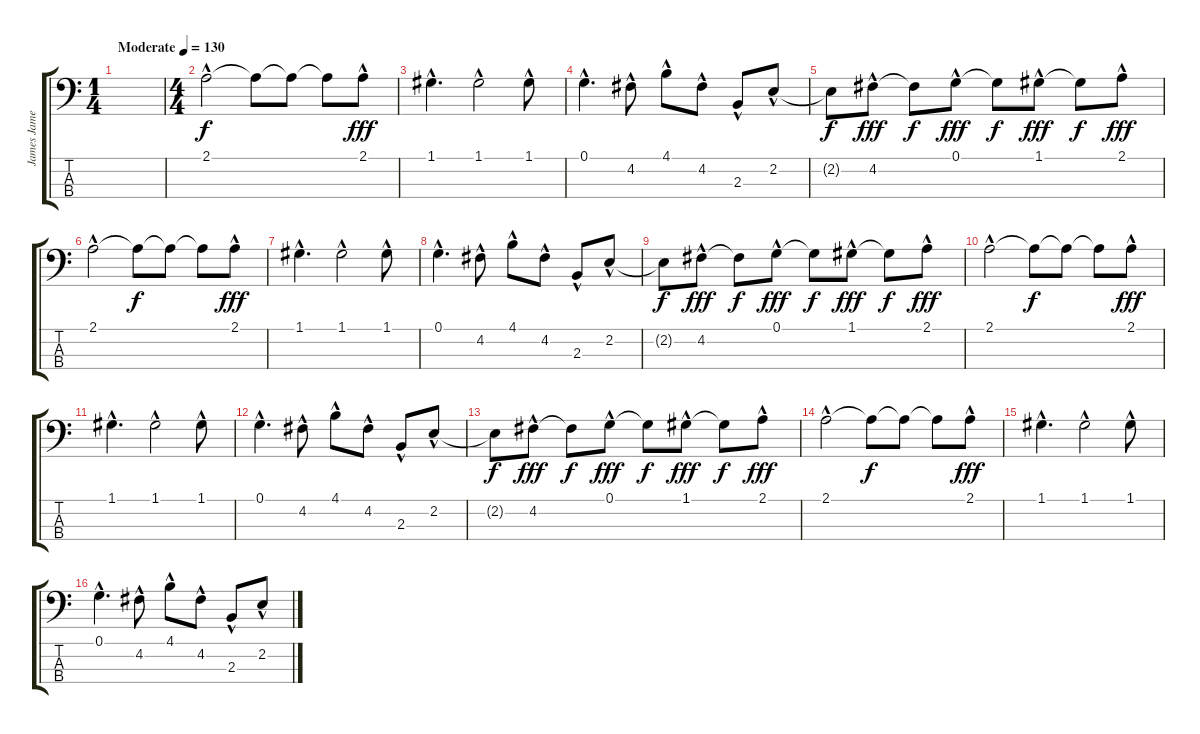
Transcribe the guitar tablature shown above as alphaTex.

\track ("James Jamerson" "James Jame") {instrument electricbassfinger}
\staff {score tabs}
\tuning (G2 D2 A1 E1) {hide}
\ts (1 4)
\tempo (130 "Moderate")
\clef f4
\ks c
|
\ts (4 4)
2.1{hac}.2 2.1{t}.8{dy f} 2.1{t}.8 2.1{t}.8 2.1{hac}.8{dy fff} |
1.1{hac}.4{d} 1.1{hac}.2 1.1{hac}.8 |
0.1{hac}.4{d} 4.2{hac}.8 4.1{hac}.8 4.2{hac}.8 2.3{hac}.8 2.2{hac}.8 |
2.2{t}.8{dy f} 4.2{hac}.8{dy fff} 4.2{t}.8{dy f} 0.1{hac}.8{dy fff} 0.1{t}.8{dy f} 1.1{hac}.8{dy fff} 1.1{t}.8{dy f} 2.1{hac}.8{dy fff} |
2.1{hac}.2 2.1{t}.8{dy f} 2.1{t}.8 2.1{t}.8 2.1{hac}.8{dy fff} |
1.1{hac}.4{d} 1.1{hac}.2 1.1{hac}.8 |
0.1{hac}.4{d} 4.2{hac}.8 4.1{hac}.8 4.2{hac}.8 2.3{hac}.8 2.2{hac}.8 |
2.2{t}.8{dy f} 4.2{hac}.8{dy fff} 4.2{t}.8{dy f} 0.1{hac}.8{dy fff} 0.1{t}.8{dy f} 1.1{hac}.8{dy fff} 1.1{t}.8{dy f} 2.1{hac}.8{dy fff} |
2.1{hac}.2 2.1{t}.8{dy f} 2.1{t}.8 2.1{t}.8 2.1{hac}.8{dy fff} |
1.1{hac}.4{d} 1.1{hac}.2 1.1{hac}.8 |
0.1{hac}.4{d} 4.2{hac}.8 4.1{hac}.8 4.2{hac}.8 2.3{hac}.8 2.2{hac}.8 |
2.2{t}.8{dy f} 4.2{hac}.8{dy fff} 4.2{t}.8{dy f} 0.1{hac}.8{dy fff} 0.1{t}.8{dy f} 1.1{hac}.8{dy fff} 1.1{t}.8{dy f} 2.1{hac}.8{dy fff} |
2.1{hac}.2 2.1{t}.8{dy f} 2.1{t}.8 2.1{t}.8 2.1{hac}.8{dy fff} |
1.1{hac}.4{d} 1.1{hac}.2 1.1{hac}.8 |
0.1{hac}.4{d} 4.2{hac}.8 4.1{hac}.8 4.2{hac}.8 2.3{hac}.8 2.2{hac}.8
